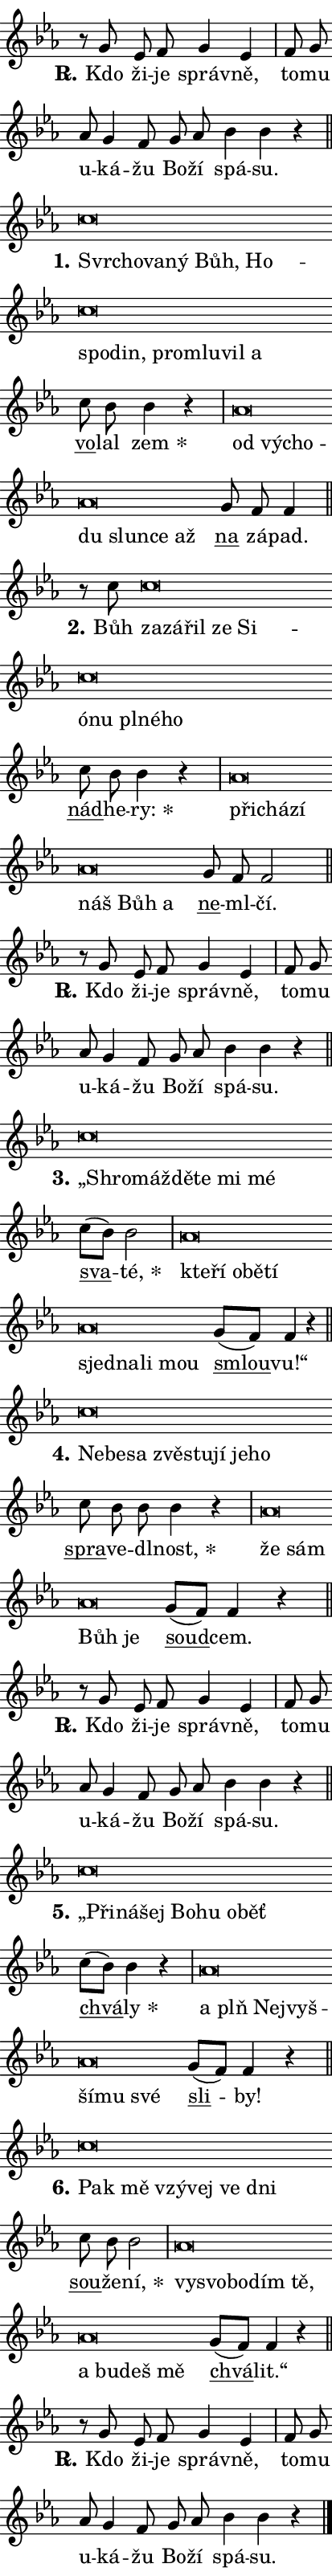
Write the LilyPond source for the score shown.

\version "2.24.0"
\header { tagline = "" }
\paper {
  indent = 0\cm
  top-margin = 0\cm
  right-margin = 0\cm
  bottom-margin = 0\cm
  left-margin = 0\cm
  paper-width = 7\cm
  page-breaking = #ly:one-page-breaking
  system-system-spacing.basic-distance = #11
  score-system-spacing.basic-distance = #11
  ragged-last = ##f
}


%% Author: Thomas Morley
%% https://lists.gnu.org/archive/html/lilypond-user/2020-05/msg00002.html
#(define (line-position grob)
"Returns position of @var[grob} in current system:
   @code{'start}, if at first time-step
   @code{'end}, if at last time-step
   @code{'middle} otherwise
"
  (let* ((col (ly:item-get-column grob))
         (ln (ly:grob-object col 'left-neighbor))
         (rn (ly:grob-object col 'right-neighbor))
         (col-to-check-left (if (ly:grob? ln) ln col))
         (col-to-check-right (if (ly:grob? rn) rn col))
         (break-dir-left
           (and
             (ly:grob-property col-to-check-left 'non-musical #f)
             (ly:item-break-dir col-to-check-left)))
         (break-dir-right
           (and
             (ly:grob-property col-to-check-right 'non-musical #f)
             (ly:item-break-dir col-to-check-right))))
        (cond ((eqv? 1 break-dir-left) 'start)
              ((eqv? -1 break-dir-right) 'end)
              (else 'middle))))

#(define (tranparent-at-line-position vctor)
  (lambda (grob)
  "Relying on @code{line-position} select the relevant enry from @var{vctor}.
Used to determine transparency,"
    (case (line-position grob)
      ((end) (not (vector-ref vctor 0)))
      ((middle) (not (vector-ref vctor 1)))
      ((start) (not (vector-ref vctor 2))))))

noteHeadBreakVisibility =
#(define-music-function (break-visibility)(vector?)
"Makes @code{NoteHead}s transparent relying on @var{break-visibility}"
#{
  \override NoteHead.transparent =
    #(tranparent-at-line-position break-visibility)
#})

#(define delete-ledgers-for-transparent-note-heads
  (lambda (grob)
    "Reads whether a @code{NoteHead} is transparent.
If so this @code{NoteHead} is removed from @code{'note-heads} from
@var{grob}, which is supposed to be @code{LedgerLineSpanner}.
As a result ledgers are not printed for this @code{NoteHead}"
    (let* ((nhds-array (ly:grob-object grob 'note-heads))
           (nhds-list
             (if (ly:grob-array? nhds-array)
                 (ly:grob-array->list nhds-array)
                 '()))
           ;; Relies on the transparent-property being done before
           ;; Staff.LedgerLineSpanner.after-line-breaking is executed.
           ;; This is fragile ...
           (to-keep
             (remove
               (lambda (nhd)
                 (ly:grob-property nhd 'transparent #f))
               nhds-list)))
      ;; TODO find a better method to iterate over grob-arrays, similiar
      ;; to filter/remove etc for lists
      ;; For now rebuilt from scratch
      (set! (ly:grob-object grob 'note-heads)  '())
      (for-each
        (lambda (nhd)
          (ly:pointer-group-interface::add-grob grob 'note-heads nhd))
        to-keep))))

hideNotes = {
  \noteHeadBreakVisibility #begin-of-line-visible
}
unHideNotes = {
  \noteHeadBreakVisibility #all-visible
}

% work-around for resetting accidentals
% https://lilypond.org/doc/v2.23/Documentation/notation/displaying-rhythms#unmetered-music
cadenzaMeasure = {
  \cadenzaOff
  \partial 1024 s1024
  \cadenzaOn
}

#(define-markup-command (accent layout props text) (markup?)
  "Underline accented syllable"
  (interpret-markup layout props
    #{\markup \override #'(offset . 4.3) \underline { #text }#}))

responsum = \markup \concat {
  "R" \hspace #-1.05 \path #0.1 #'((moveto 0 0.07) (lineto 0.9 0.8)) \hspace #0.05 "."
}

\layout {
    \context {
        \Staff
        \remove "Time_signature_engraver"
        \override LedgerLineSpanner.after-line-breaking = #delete-ledgers-for-transparent-note-heads
    }
    \context {
        \Voice {
            \override NoteHead.output-attributes = #'((class . "notehead"))
            \override Hairpin.height = #0.55
        }
    }
    \context {
        \Lyrics {
            \override StanzaNumber.output-attributes = #'((class . "stanzanumber"))
            \override LyricSpace.minimum-distance = #0.9
            \override LyricText.font-name = #"TeX Gyre Schola"
            \override LyricText.font-size = 1
            \override StanzaNumber.font-name = #"TeX Gyre Schola Bold"
            \override StanzaNumber.font-size = 1
        }
    }
}

% magnetic-lyrics.ily
%
%   written by
%     Jean Abou Samra <jean@abou-samra.fr>
%     Werner Lemberg <wl@gnu.org>
%
%   adapted by
%     Jiri Hon <jiri.hon@gmail.com>
%
% Version 2022-Apr-15

% https://www.mail-archive.com/lilypond-user@gnu.org/msg149350.html

#(define (Left_hyphen_pointer_engraver context)
   "Collect syllable-hyphen-syllable occurrences in lyrics and store
them in properties.  This engraver only looks to the left.  For
example, if the lyrics input is @code{foo -- bar}, it does the
following.

@itemize @bullet
@item
Set the @code{text} property of the @code{LyricHyphen} grob between
@q{foo} and @q{bar} to @code{foo}.

@item
Set the @code{left-hyphen} property of the @code{LyricText} grob with
text @q{foo} to the @code{LyricHyphen} grob between @q{foo} and
@q{bar}.
@end itemize

Use this auxiliary engraver in combination with the
@code{lyric-@/text::@/apply-@/magnetic-@/offset!} hook."
   (let ((hyphen #f)
         (text #f))
     (make-engraver
      (acknowledgers
       ((lyric-syllable-interface engraver grob source-engraver)
        (set! text grob)))
      (end-acknowledgers
       ((lyric-hyphen-interface engraver grob source-engraver)
        ;(when (not (grob::has-interface grob 'lyric-space-interface))
          (set! hyphen grob)));)
      ((stop-translation-timestep engraver)
       (when (and text hyphen)
         (ly:grob-set-object! text 'left-hyphen hyphen))
       (set! text #f)
       (set! hyphen #f)))))

#(define (lyric-text::apply-magnetic-offset! grob)
   "If the space between two syllables is less than the value in
property @code{LyricText@/.details@/.squash-threshold}, move the right
syllable to the left so that it gets concatenated with the left
syllable.

Use this function as a hook for
@code{LyricText@/.after-@/line-@/breaking} if the
@code{Left_@/hyphen_@/pointer_@/engraver} is active."
   (let ((hyphen (ly:grob-object grob 'left-hyphen #f)))
     (when hyphen
       (let ((left-text (ly:spanner-bound hyphen LEFT)))
         (when (grob::has-interface left-text 'lyric-syllable-interface)
           (let* ((common (ly:grob-common-refpoint grob left-text X))
                  (this-x-ext (ly:grob-extent grob common X))
                  (left-x-ext
                   (begin
                     ;; Trigger magnetism for left-text.
                     (ly:grob-property left-text 'after-line-breaking)
                     (ly:grob-extent left-text common X)))
                  ;; `delta` is the gap width between two syllables.
                  (delta (- (interval-start this-x-ext)
                            (interval-end left-x-ext)))
                  (details (ly:grob-property grob 'details))
                  (threshold (assoc-get 'squash-threshold details 0.2)))
             (when (< delta threshold)
               (let* (;; We have to manipulate the input text so that
                      ;; ligatures crossing syllable boundaries are not
                      ;; disabled.  For languages based on the Latin
                      ;; script this is essentially a beautification.
                      ;; However, for non-Western scripts it can be a
                      ;; necessity.
                      (lt (ly:grob-property left-text 'text))
                      (rt (ly:grob-property grob 'text))
                      (is-space (grob::has-interface hyphen 'lyric-space-interface))
                      (space (if is-space " " ""))
                      (space-markup (grob-interpret-markup grob " "))
                      (space-size (interval-length (ly:stencil-extent space-markup X)))
                      (extra-delta (if is-space space-size 0))
                      ;; Append new syllable.
                      (ltrt-space (if (and (string? lt) (string? rt))
                                (string-append lt space rt)
                                (make-concat-markup (list lt space rt))))
                      ;; Right-align `ltrt` to the right side.
                      (ltrt-space-markup (grob-interpret-markup
                               grob
                               (make-translate-markup
                                (cons (interval-length this-x-ext) 0)
                                (make-right-align-markup ltrt-space)))))
                 (begin
                   ;; Don't print `left-text`.
                   (ly:grob-set-property! left-text 'stencil #f)
                   ;; Set text and stencil (which holds all collected
                   ;; syllables so far) and shift it to the left.
                   (ly:grob-set-property! grob 'text ltrt-space)
                   (ly:grob-set-property! grob 'stencil ltrt-space-markup)
                   (ly:grob-translate-axis! grob (- (- delta extra-delta)) X))))))))))


#(define (lyric-hyphen::displace-bounds-first grob)
   ;; Make very sure this callback isn't triggered too early.
   (let ((left (ly:spanner-bound grob LEFT))
         (right (ly:spanner-bound grob RIGHT)))
     (ly:grob-property left 'after-line-breaking)
     (ly:grob-property right 'after-line-breaking)
     (ly:lyric-hyphen::print grob)))

squashThreshold = #0.4

\layout {
  \context {
    \Lyrics
    \consists #Left_hyphen_pointer_engraver
    \override LyricText.after-line-breaking =
      #lyric-text::apply-magnetic-offset!
    \override LyricHyphen.stencil = #lyric-hyphen::displace-bounds-first
    \override LyricText.details.squash-threshold = \squashThreshold
    \override LyricHyphen.minimum-distance = 0
    \override LyricHyphen.minimum-length = \squashThreshold
  }
}

squash = \override LyricText.details.squash-threshold = 9999
unSquash = \override LyricText.details.squash-threshold = \squashThreshold

left = \override LyricText.self-alignment-X = #LEFT
unLeft = \revert LyricText.self-alignment-X

starOffset = #(lambda (grob) 
                (let ((x_offset (ly:self-alignment-interface::aligned-on-x-parent grob)))
                  (if (= x_offset 0) 0 (+ x_offset 1.2))))

star = #(define-music-function (syllable)(string?)
"Append star separator at the end of a syllable"
#{
  \once \override LyricText.X-offset = #starOffset
  \lyricmode { \markup {
    #syllable
    \override #'((font-name . "TeX Gyre Schola Bold")) \hspace #0.2 \lower #0.65 \larger "*"
  } }
#})

starAccent = #(define-music-function (syllable)(string?)
"Append star separator at the end of a syllable and make accent"
#{
  \once \override LyricText.X-offset = #starOffset
  \lyricmode { \markup {
    \accent #syllable
    \override #'((font-name . "TeX Gyre Schola Bold")) \hspace #0.2 \lower #0.65 \larger "*"
  } }
#})

breath = #(define-music-function (syllable)(string?)
"Append breathing indicator at the end of a syllable"
#{
  \lyricmode { \markup { #syllable "+" } }
#})

optionalBreath = #(define-music-function (syllable)(string?)
"Append optional breathing indicator at the end of a syllable"
#{
  \lyricmode { \markup { #syllable "(+)" } }
#})


\score {
    <<
        \new Voice = "melody" { \cadenzaOn \key es \major \relative { r8 g' es f g4 es \cadenzaMeasure \bar "|" f8 g \bar "" as g4 f8 \bar "" g as \bar "" bes4 bes r \cadenzaMeasure \bar "||" \break } }
        \new Lyrics \lyricsto "melody" { \lyricmode { \set stanza = \responsum
Kdo ži -- je správ -- ně, to -- mu u -- ká -- žu Bo -- ží spá -- su. } }
    >>
    \layout {}
}

\score {
    <<
        \new Voice = "melody" { \cadenzaOn \key es \major \relative { c''\breve*1/16 \hideNotes \breve*1/16 \bar "" \breve*1/16 \bar "" \breve*1/16 \bar "" \breve*1/16 \bar "" \breve*1/16 \bar "" \breve*1/16 \bar "" \breve*1/16 \bar "" \breve*1/16 \bar "" \breve*1/16 \bar "" \breve*1/16 \breve*1/16 \bar "" \unHideNotes \bar "" c8 bes bes4 r \cadenzaMeasure \bar "|" as\breve*1/16 \hideNotes \breve*1/16 \bar "" \breve*1/16 \bar "" \breve*1/16 \bar "" \breve*1/16 \bar "" \breve*1/16 \breve*1/16 \bar "" \unHideNotes \bar "" g8 f f4 \cadenzaMeasure \bar "||" \break } }
        \new Lyrics \lyricsto "melody" { \lyricmode { \set stanza = "1."
\left Svr -- \squash cho -- va -- ný Bůh, Ho -- spo -- din, pro -- mlu -- vil a \unLeft \unSquash \markup \accent vo -- lal \star zem \left od \squash vý -- cho -- du slun -- ce až \unLeft \unSquash \markup \accent na zá -- pad. } }
    >>
    \layout {}
}

\score {
    <<
        \new Voice = "melody" { \cadenzaOn \key es \major \relative { r8 c''8 c\breve*1/16 \hideNotes \breve*1/16 \bar "" \breve*1/16 \bar "" \breve*1/16 \bar "" \breve*1/16 \bar "" \breve*1/16 \bar "" \breve*1/16 \bar "" \breve*1/16 \bar "" \breve*1/16 \breve*1/16 \bar "" \unHideNotes \bar "" c8 bes bes4 r \cadenzaMeasure \bar "|" as\breve*1/16 \hideNotes \breve*1/16 \bar "" \breve*1/16 \bar "" \breve*1/16 \bar "" \breve*1/16 \breve*1/16 \bar "" \unHideNotes \bar "" g8 f f2 \cadenzaMeasure \bar "||" \break } }
        \new Lyrics \lyricsto "melody" { \lyricmode { \set stanza = "2."
Bůh \left za -- \squash zá -- řil ze Si -- ó -- nu pl -- né -- ho \unLeft \unSquash \markup \accent nád -- he -- \star ry: \left při -- \squash chá -- zí náš Bůh a \unLeft \unSquash \markup \accent ne -- ml -- čí. } }
    >>
    \layout {}
}

\score {
    <<
        \new Voice = "melody" { \cadenzaOn \key es \major \relative { r8 g' es f g4 es \cadenzaMeasure \bar "|" f8 g \bar "" as g4 f8 \bar "" g as \bar "" bes4 bes r \cadenzaMeasure \bar "||" \break } }
        \new Lyrics \lyricsto "melody" { \lyricmode { \set stanza = \responsum
Kdo ži -- je správ -- ně, to -- mu u -- ká -- žu Bo -- ží spá -- su. } }
    >>
    \layout {}
}

\score {
    <<
        \new Voice = "melody" { \cadenzaOn \key es \major \relative { c''\breve*1/16 \hideNotes \breve*1/16 \bar "" \breve*1/16 \bar "" \breve*1/16 \bar "" \breve*1/16 \breve*1/16 \bar "" \unHideNotes \bar "" c8[( bes)] bes2 \cadenzaMeasure \bar "|" as\breve*1/16 \hideNotes \breve*1/16 \bar "" \breve*1/16 \bar "" \breve*1/16 \bar "" \breve*1/16 \bar "" \breve*1/16 \bar "" \breve*1/16 \bar "" \breve*1/16 \breve*1/16 \bar "" \unHideNotes \bar "" g8[( f)] f4 r \cadenzaMeasure \bar "||" \break } }
        \new Lyrics \lyricsto "melody" { \lyricmode { \set stanza = "3."
\left „Shro -- \squash máž -- dě -- te mi mé \unLeft \unSquash \markup \accent sva -- \star té, \left kte -- \squash ří o -- bě -- tí sjed -- na -- li mou \unLeft \unSquash \markup \accent smlou -- vu!“ } }
    >>
    \layout {}
}

\score {
    <<
        \new Voice = "melody" { \cadenzaOn \key es \major \relative { c''\breve*1/16 \hideNotes \breve*1/16 \bar "" \breve*1/16 \bar "" \breve*1/16 \bar "" \breve*1/16 \bar "" \breve*1/16 \bar "" \breve*1/16 \breve*1/16 \bar "" \unHideNotes \bar "" c8 bes bes bes4 r \cadenzaMeasure \bar "|" as\breve*1/16 \hideNotes \breve*1/16 \bar "" \breve*1/16 \breve*1/16 \bar "" \unHideNotes \bar "" g8[( f)] f4 r \cadenzaMeasure \bar "||" \break } }
        \new Lyrics \lyricsto "melody" { \lyricmode { \set stanza = "4."
\left Ne -- \squash be -- sa zvě -- stu -- jí je -- ho \unLeft \unSquash \markup \accent spra -- ve -- dl -- \star nost, \left že \squash sám Bůh je \unLeft \unSquash \markup \accent soud -- cem. } }
    >>
    \layout {}
}

\score {
    <<
        \new Voice = "melody" { \cadenzaOn \key es \major \relative { r8 g' es f g4 es \cadenzaMeasure \bar "|" f8 g \bar "" as g4 f8 \bar "" g as \bar "" bes4 bes r \cadenzaMeasure \bar "||" \break } }
        \new Lyrics \lyricsto "melody" { \lyricmode { \set stanza = \responsum
Kdo ži -- je správ -- ně, to -- mu u -- ká -- žu Bo -- ží spá -- su. } }
    >>
    \layout {}
}

\score {
    <<
        \new Voice = "melody" { \cadenzaOn \key es \major \relative { c''\breve*1/16 \hideNotes \breve*1/16 \bar "" \breve*1/16 \bar "" \breve*1/16 \bar "" \breve*1/16 \bar "" \breve*1/16 \breve*1/16 \bar "" \unHideNotes \bar "" c8[( bes)] bes4 r \cadenzaMeasure \bar "|" as\breve*1/16 \hideNotes \breve*1/16 \bar "" \breve*1/16 \bar "" \breve*1/16 \bar "" \breve*1/16 \bar "" \breve*1/16 \breve*1/16 \bar "" \unHideNotes \bar "" g8[( f)] f4 r \cadenzaMeasure \bar "||" \break } }
        \new Lyrics \lyricsto "melody" { \lyricmode { \set stanza = "5."
\left „Při -- \squash ná -- šej Bo -- hu o -- běť \unLeft \unSquash \markup \accent chvá -- \star ly \left a \squash plň Nej -- vyš -- ší -- mu své \unLeft \unSquash \markup \accent sli -- by! } }
    >>
    \layout {}
}

\score {
    <<
        \new Voice = "melody" { \cadenzaOn \key es \major \relative { c''\breve*1/16 \hideNotes \breve*1/16 \bar "" \breve*1/16 \bar "" \breve*1/16 \bar "" \breve*1/16 \breve*1/16 \bar "" \unHideNotes \bar "" c8 bes bes2 \cadenzaMeasure \bar "|" as\breve*1/16 \hideNotes \breve*1/16 \bar "" \breve*1/16 \bar "" \breve*1/16 \bar "" \breve*1/16 \bar "" \breve*1/16 \bar "" \breve*1/16 \bar "" \breve*1/16 \breve*1/16 \bar "" \unHideNotes \bar "" g8[( f)] f4 r \cadenzaMeasure \bar "||" \break } }
        \new Lyrics \lyricsto "melody" { \lyricmode { \set stanza = "6."
\left Pak \squash mě vzý -- vej ve dni \unLeft \unSquash \markup \accent sou -- že -- \star ní, \left vy -- \squash svo -- bo -- dím tě, a bu -- deš mě \unLeft \unSquash \markup \accent chvá -- lit.“ } }
    >>
    \layout {}
}

\score {
    <<
        \new Voice = "melody" { \cadenzaOn \key es \major \relative { r8 g' es f g4 es \cadenzaMeasure \bar "|" f8 g \bar "" as g4 f8 \bar "" g as \bar "" bes4 bes r \cadenzaMeasure \bar "||" \break } \bar "|." }
        \new Lyrics \lyricsto "melody" { \lyricmode { \set stanza = \responsum
Kdo ži -- je správ -- ně, to -- mu u -- ká -- žu Bo -- ží spá -- su. } }
    >>
    \layout {}
}
